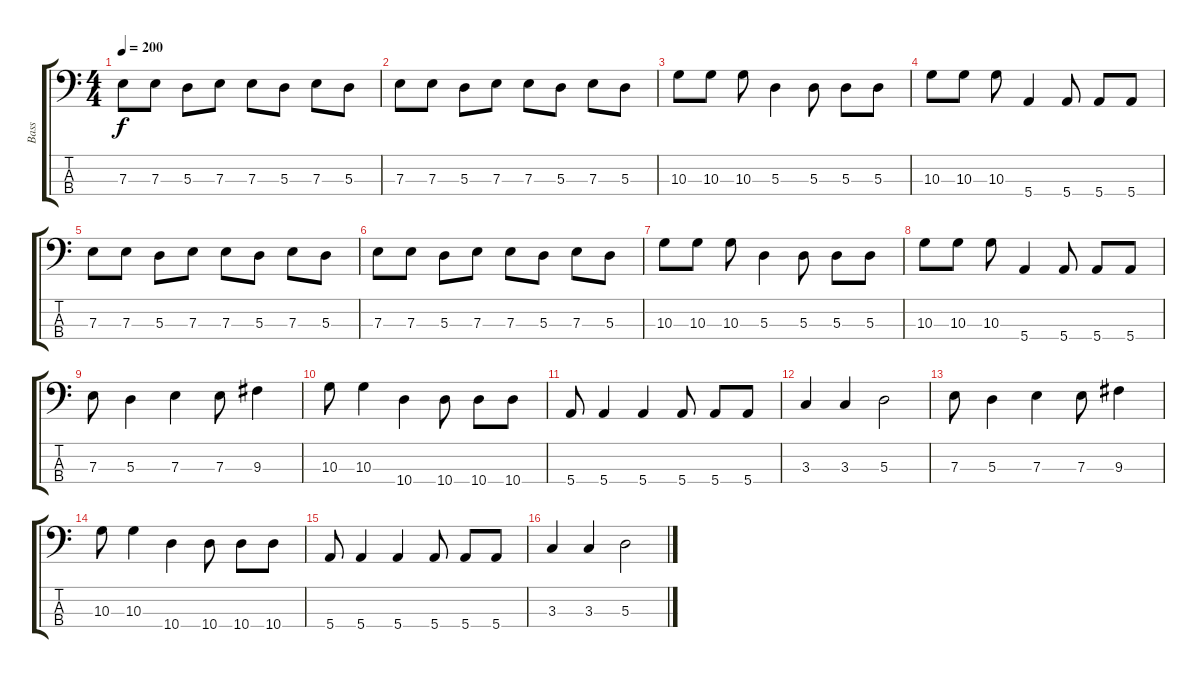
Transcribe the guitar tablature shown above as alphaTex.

\track ("Bass" "Bass") {instrument electricbasspick}
\staff {score tabs}
\tuning (G2 D2 A1 E1) {hide}
\ts (4 4)
\tempo 200
\clef f4
\ks c
7.3.8{dy f} 7.3.8 5.3.8 7.3.8 7.3.8 5.3.8 7.3.8 5.3.8 |
7.3.8 7.3.8 5.3.8 7.3.8 7.3.8 5.3.8 7.3.8 5.3.8 |
10.3.8 10.3.8 10.3.8 5.3.4 5.3.8 5.3.8 5.3.8 |
10.3.8 10.3.8 10.3.8 5.4.4 5.4.8 5.4.8 5.4.8 |
7.3.8 7.3.8 5.3.8 7.3.8 7.3.8 5.3.8 7.3.8 5.3.8 |
7.3.8 7.3.8 5.3.8 7.3.8 7.3.8 5.3.8 7.3.8 5.3.8 |
10.3.8 10.3.8 10.3.8 5.3.4 5.3.8 5.3.8 5.3.8 |
10.3.8 10.3.8 10.3.8 5.4.4 5.4.8 5.4.8 5.4.8 |
7.3.8 5.3.4 7.3.4 7.3.8 9.3.4 |
10.3.8 10.3.4 10.4.4 10.4.8 10.4.8 10.4.8 |
5.4.8 5.4.4 5.4.4 5.4.8 5.4.8 5.4.8 |
3.3.4 3.3.4 5.3.2 |
7.3.8 5.3.4 7.3.4 7.3.8 9.3.4 |
10.3.8 10.3.4 10.4.4 10.4.8 10.4.8 10.4.8 |
5.4.8 5.4.4 5.4.4 5.4.8 5.4.8 5.4.8 |
3.3.4 3.3.4 5.3.2
